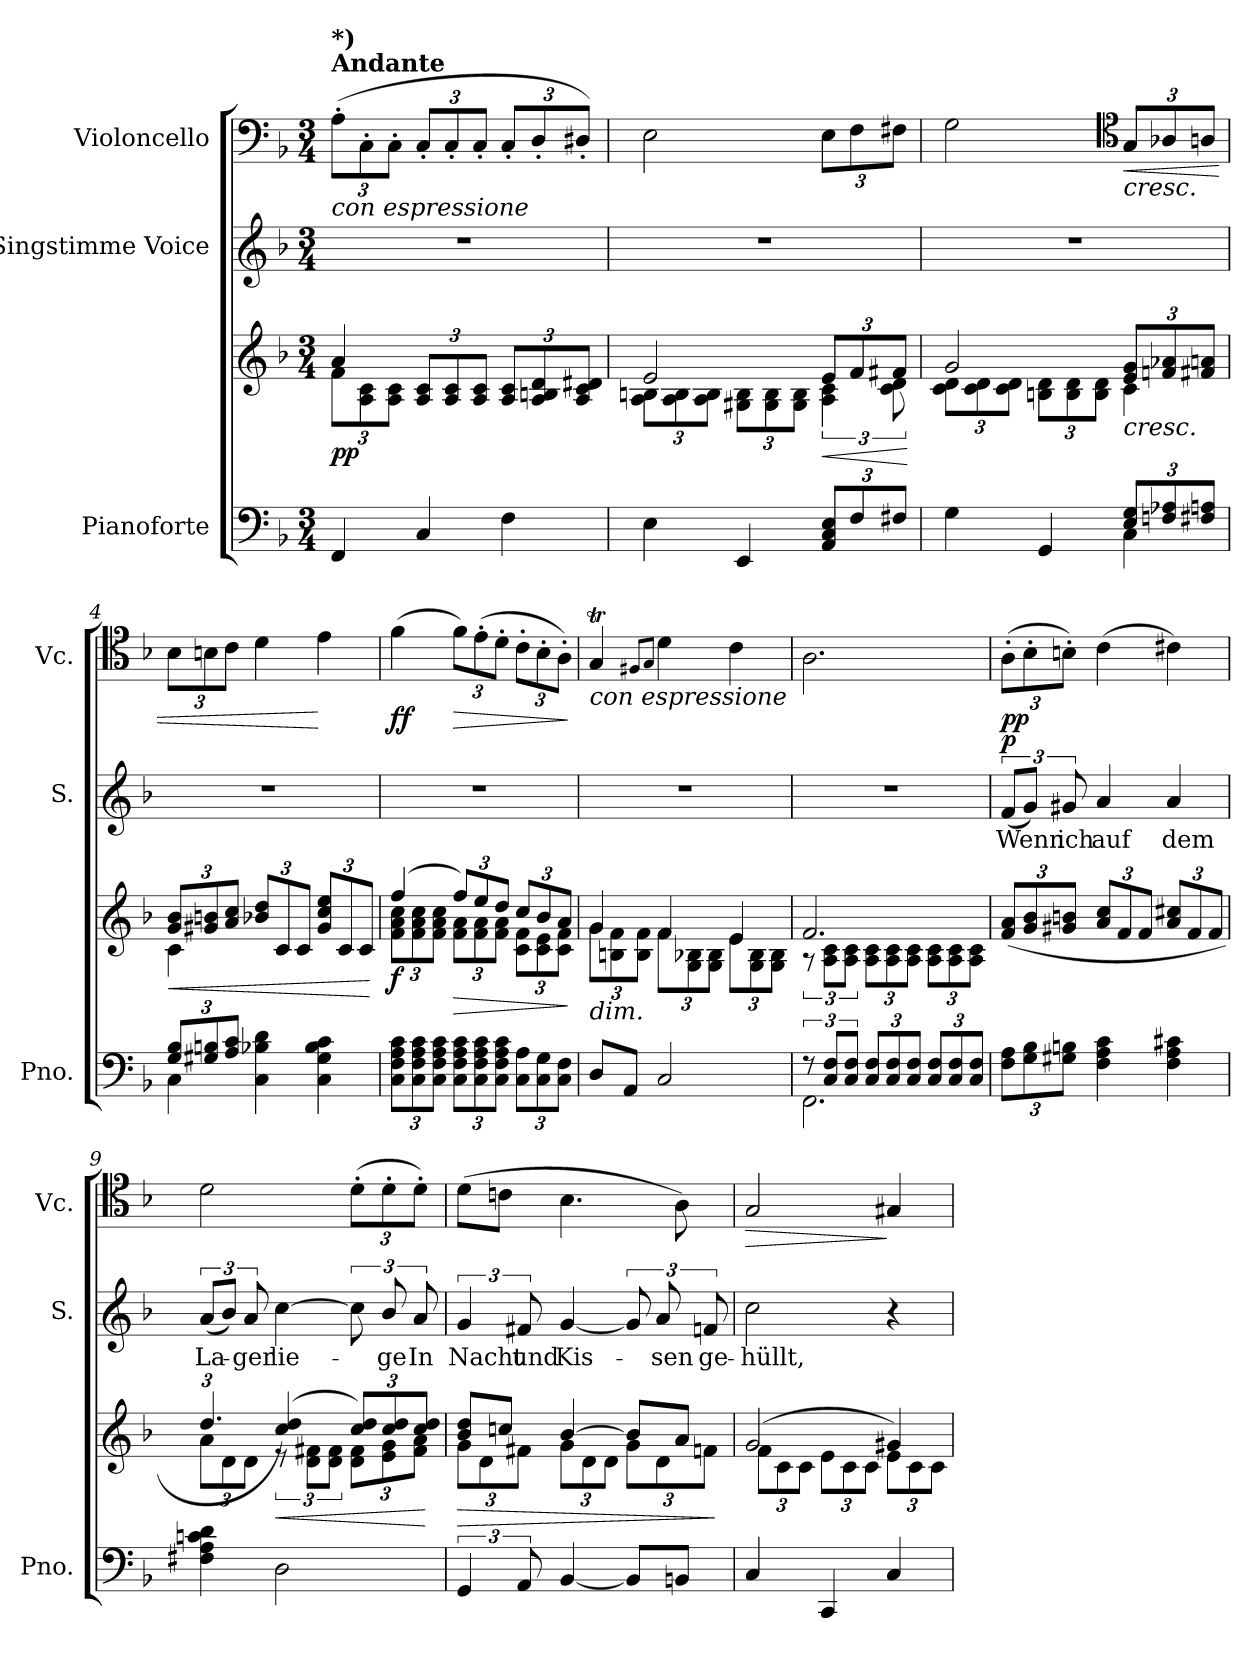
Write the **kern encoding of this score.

**kern	**kern	**dynam	**kern	**text	**dynam	**kern	**dynam
*part3	*part3	*part3	*part2	*part2	*part2	*part1	*part1
*staff4	*staff3	*staff3/4	*staff2	*staff2	*staff2	*staff1	*staff1
*I"Pianoforte	*	*	*I"Singstimme Voice	*	*	*I"Violoncello	*
*I'Pno.	*	*	*I'S.	*	*	*I'Vc.	*
*clefF4	*clefG2	*	*clefG2	*	*	*clefF4	*
*k[b-]	*k[b-]	*	*k[b-]	*	*	*k[b-]	*
*M3/4	*M3/4	*	*M3/4	*	*	*M3/4	*
=1	=1	=1	=1	=1	=1	=1	=1
*	*^	*	*	*	*	*	*
*	*	*Xbrackettup	*	*	*	*	*	*
!	!	!	!	!	!	!	!LO:TX:a:B:t=Andante	!
!	!	!	!	!	!	!	!LO:TX:b:i:t=con espressione	!
!	!	!	!	!	!	!	!LO:TX:a:B:t=*)	!
!	!	!	!LO:DY:b	!	!	!	!	!
4FF/	4a/	12f\L	pp	2.r	.	.	(12A'\L	.
.	.	12A\ 12c\	.	.	.	.	12C'\	.
.	.	12A\ 12c\J	.	.	.	.	12C'\J	.
*	*	*brackettup	*	*	*	*	*Xbrackettup	*
4C/	4ryy	12A/ 12c/L	.	.	.	.	12C'/L	.
.	.	12A/ 12c/	.	.	.	.	12C'/	.
.	.	12A/ 12c/J	.	.	.	.	12C'/J	.
4F\	4ryy	12A/ 12c/L	.	.	.	.	12C'/L	.
.	.	12A/ 12Bn/ 12d/	.	.	.	.	12D'/	.
.	.	12A/ 12c/ 12d#X/J	.	.	.	.	12D#X'/J)	.
=2	=2	=2	=2	=2	=2	=2	=2	=2
*	*	*Xbrackettup	*	*	*	*	*	*
4E\	2e/	12A\ 12Bn\L	.	2.r	.	.	2E\	.
.	.	12A\ 12B\	.	.	.	.	.	.
.	.	12A\ 12B\J	.	.	.	.	.	.
4EE/	.	12G#X\ 12B\L	.	.	.	.	.	.
.	.	12G#\ 12B\	.	.	.	.	.	.
.	.	12G#\ 12B\J	.	.	.	.	.	.
*Xbrackettup	*	*	*	*	*	*	*	*
!	!	!	!LO:HP:b	!	!	!	!	!
*	*	*brackettup	*	*	*	*	*brackettup	*
12AA/ 12C/ 12E/L	12e/L	6A\ 6c\	<	.	.	.	12E\L	.
12F/	12f/	.	.	.	.	.	12F\	.
12F#X/J	12f#X/J	12c\ 12d\	.	.	.	.	12F#X\J	.
*	*v	*v	*	*	*	*	*	*
.	.	[	.	.	.	.	.
=3	=3	=3	=3	=3	=3	=3	=3
*^	*^	*	*	*	*	*	*
*	*	*	*Xbrackettup	*	*	*	*	*	*
4G\	2ryy	2g/	12c\ 12d\L	.	2.r	.	.	2G\	.
.	.	.	12c\ 12d\	.	.	.	.	.	.
.	.	.	12c\ 12d\J	.	.	.	.	.	.
4GG/	.	.	12Bn\ 12d\L	.	.	.	.	.	.
.	.	.	12B\ 12d\	.	.	.	.	.	.
.	.	.	12B\ 12d\J	.	.	.	.	.	.
*	*	*	*	*	*	*	*	*clefC4	*
*	*	*	*	*	*	*	*	*Xbrackettup	*
!	!	!	!	!	!	!	!	!LO:TX:b:i:t=cresc.	!
!	!	!LO:TX:b:i:t=cresc.	!	!	!	!	!	!	!
!	!	!	!	!	!	!	!	!	!LO:HP:b
12E/ 12G/L	4C\	12e/ 12g/L	4c\	.	.	.	.	12G/L	<
12Fn/ 12A-X/	.	12fn/ 12a-X/	.	.	.	.	.	12A-X/	.
12F#X/ 12An/J	.	12f#X/ 12an/J	.	.	.	.	.	12An/J	.
!!LO:LB:g=z
=4	=4	=4	=4	=4	=4	=4	=4	=4	=4
!	!	!	!	!LO:HP:b	!	!	!	!	!
*	*	*	*	*	*	*	*	*brackettup	*
12G/ 12B-/L	4C\	12g/ 12b-/L	4c\	<	2.r	.	.	12B-\L	.
12G#X/ 12Bn/	.	12g#X/ 12bn/	.	.	.	.	.	12Bn\	.
12A/ 12c/J	.	12a/ 12cc/J	.	.	.	.	.	12c\J	.
4C\ 4B-X\ 4d\	2ryy	12b-X/ 12dd/L	2ryy	.	.	.	.	4d\	.
.	.	12c/	.	.	.	.	.	.	.
.	.	12c/J	.	.	.	.	.	.	.
4C\ 4G#\ 4B-\ 4c\	.	12g#/ 12cc/ 12ee/L	.	.	.	.	.	4e\	[
.	.	12c/	.	.	.	.	.	.	.
.	.	12c/J	.	.	.	.	.	.	.
*v	*v	*	*	*	*	*	*	*	*
*	*v	*v	*	*	*	*	*	*
.	.	[	.	.	.	.	.
!!LO:LB:g=z
=5	=5	=5	=5	=5	=5	=5	=5
*	*^	*	*	*	*	*	*
!	!	!	!LO:DY:b	!	!	!	!	!LO:DY:b
12C\ 12F\ 12A\ 12c\L	(4ff/	12f\ 12a\ 12cc\L	f	2.r	.	.	(4f\	ff
12C\ 12F\ 12A\ 12c\	.	12f\ 12a\ 12cc\	.	.	.	.	.	.
12C\ 12F\ 12A\ 12c\J	.	12f\ 12a\ 12cc\J	.	.	.	.	.	.
!	!	!	!LO:HP:b	!	!	!	!	!
*	*	*	*	*	*	*	*Xbrackettup	*
!	!	!	!	!	!	!	!	!LO:HP:b
12C\ 12F\ 12A\ 12c\L	12ff/L)	12f\ 12a\L	>	.	.	.	12f\L)	>
12C\ 12F\ 12A\ 12c\	12ee/	12f\ 12a\	.	.	.	.	(12e'\	.
12C\ 12F\ 12A\ 12c\J	12dd/J	12f\ 12a\J	.	.	.	.	12d'\J	.
12C\ 12A\L	12cc/L	12c\ 12f\L	.	.	.	.	12c'\L	.
12C\ 12G\	12b-/	12c\ 12e\	.	.	.	.	12B-'\	.
12C\ 12F\J	12a/J	12c\ 12f\J	.	.	.	.	12A'\J)	.
*	*v	*v	*	*	*	*	*	*
.	.	]	.	.	.	.	]
=6	=6	=6	=6	=6	=6	=6	=6
*	*^	*	*	*	*	*	*
!	!	!	!	!	!	!	!LO:TX:b:i:t=con espressione	!
!	!LO:TX:b:i:t=dim.	!	!	!	!	!	!	!
8D/L	4g/	12g\L	.	2.r	.	.	4GT/	.
.	.	12Bn\ 12f\	.	.	.	.	.	.
8AA/J	.	.	.	.	.	.	.	.
.	.	12B\ 12f\J	.	.	.	.	.	.
.	.	.	.	.	.	.	8qF#X/L	.
.	.	.	.	.	.	.	8qG/J	.
2C/	4f/	12f\L	.	.	.	.	4d\	.
.	.	12G\ 12B-X\	.	.	.	.	.	.
.	.	12G\ 12B-\J	.	.	.	.	.	.
.	4e/	12e\L	.	.	.	.	4c\	.
.	.	12G\ 12B-\	.	.	.	.	.	.
.	.	12G\ 12B-\J	.	.	.	.	.	.
=7	=7	=7	=7	=7	=7	=7	=7	=7
*brackettup	*	*brackettup	*	*	*	*	*	*
*^	*	*	*	*	*	*	*	*
12r	2.FF\	2.f/	12r	.	2.r	.	.	2.A\	.
12C/ 12F/L	.	.	12A\ 12c\L	.	.	.	.	.	.
12C/ 12F/J	.	.	12A\ 12c\J	.	.	.	.	.	.
*Xbrackettup	*	*	*Xbrackettup	*	*	*	*	*	*
12C/ 12F/L	.	.	12A\ 12c\L	.	.	.	.	.	.
12C/ 12F/	.	.	12A\ 12c\	.	.	.	.	.	.
12C/ 12F/J	.	.	12A\ 12c\J	.	.	.	.	.	.
12C/ 12F/L	.	.	12A\ 12c\L	.	.	.	.	.	.
12C/ 12F/	.	.	12A\ 12c\	.	.	.	.	.	.
12C/ 12F/J	.	.	12A\ 12c\J	.	.	.	.	.	.
*v	*v	*	*	*	*	*	*	*	*
=8	=8	=8	=8	=8	=8	=8	=8	=8
!	!	!	!	!	!LO:LY:b	!	!	!
*	*v	*v	*	*	*	*	*	*
*	*	*	*	*	*	*brackettup	*
*	*^	*	*	*	*	*	*
!	!	!	!LO:DY:b	!	!	!	!	!
!	!	!	!LO:DY:n=1:b	!	!	!LO:DY:b	!	!LO:DY:b
*	*v	*v	*	*	*	*	*	*
12F\ 12A\L	(12f/ 12a/L	p other-dynamics	(12f/L	Wenn	p	(12A'\L	pp
12G\ 12B-\	12g/ 12b-/	.	12g/J)	.	.	12B-'\	.
!	!	!	!	!LO:LY:b	!	!	!
12G#X\ 12Bn\J	12g#X/ 12bn/J	.	12g#X/	ich	.	12Bn'\J)	.
!	!	!	!	!LO:LY:b	!	!	!
4F\ 4A\ 4c\	12a/ 12cc/L	.	4a/	auf	.	(4c\	.
.	12f/	.	.	.	.	.	.
.	12f/J	.	.	.	.	.	.
!	!	!	!	!LO:LY:b	!	!	!
4F\ 4A\ 4c#X\	12a/ 12cc#X/L	.	4a/	dem	.	4c#X\)	.
.	12f/	.	.	.	.	.	.
.	12f/J	.	.	.	.	.	.
!!LO:PB:g=z
=9	=9	=9	=9	=9	=9	=9	=9
*	*^	*	*	*	*	*	*
!	!	!	!	!	!LO:LY:b	!	!	!
4F#X\ 4A\ 4cn\ 4d\	6.dd/	12a\L	.	(12a/L	La-	.	2d\	.
.	.	12d\	.	12b-/J)	.	.	.	.
!	!	!	!	!	!LO:LY:b	!	!	!
.	.	12d\J	.	12a/	-ger	.	.	.
!	!	!	!LO:HP:b	!	!	!	!	!
*	*	*brackettup	*	*	*	*	*	*
!	!	!	!	!	!LO:LY:b	!	!	!
2D\	(4cc/ 4dd/)	12r	<	[4cc\	lie-	.	.	.
.	.	12d\ 12f#X\L	.	.	.	.	.	.
.	.	12d\ 12f#\J	.	.	.	.	.	.
*	*Xbrackettup	*	*	*	*	*	*	*
.	12cc/ 12dd/L)	12d\ 12f#\L	.	12cc\]	.	.	(12d'\L	.
!	!	!	!	!	!LO:LY:b	!	!	!
.	12cc/ 12dd/	12e\ 12g\	.	12b-/	-ge	.	12d'\	.
!	!	!	!	!	!LO:LY:b	!	!	!
.	12cc/ 12dd/J	12f#\ 12a\J	.	12a/	In	.	12d'\J)	.
*	*v	*v	*	*	*	*	*	*
.	.	[	.	.	.	.	.
!!LO:LB:g=z
=10	=10	=10	=10	=10	=10	=10	=10
*brackettup	*	*	*	*	*	*	*
!	!	!LO:HP:b	!	!LO:LY:b	!	!	!
*	*^	*	*	*	*	*	*
6GG/	8b-/ 8dd/L	12g\L	>	6g/	Nacht	.	(8d\L	.
.	.	12d\	.	.	.	.	.	.
.	8ccn/J	.	.	.	.	.	8cn\J	.
!	!	!	!	!	!LO:LY:b	!	!	!
12AA/	.	12f#X\J	.	12f#X/	und	.	.	.
!	!	!	!	!	!LO:LY:b	!	!	!
[4BB-/	[4b-/	12g\L	.	[4g/	Kis-	.	4.B-i\	.
.	.	12d\	.	.	.	.	.	.
.	.	12d\J	.	.	.	.	.	.
8BB-/L]	8b-/L]	12g\L	.	12g/]	.	.	.	.
!	!	!	!	!	!LO:LY:b	!	!	!
.	.	12d\	.	12a/	-sen	.	.	.
8BBn/J	8a/J	.	.	.	.	.	8A\)	.
!	!	!	!	!	!LO:LY:b	!	!	!
.	.	12fn\J	.	12fn/	ge-	.	.	.
*	*v	*v	*	*	*	*	*	*
.	.	]	.	.	.	.	.
=11	=11	=11	=11	=11	=11	=11	=11
*	*^	*	*	*	*	*	*
!	!	!	!	!	!LO:LY:b	!	!	!LO:HP:b
4C/	(2g/	12f\L	.	2cc\	-hüllt,	.	2G/	>
.	.	12c\	.	.	.	.	.	.
.	.	12c\J	.	.	.	.	.	.
4CC/	.	12e\L	.	.	.	.	.	.
.	.	12c\	.	.	.	.	.	.
.	.	12c\J	.	.	.	.	.	.
4C/	4g#X/)	12e\L	.	4r	.	.	4G#X/	]
.	.	12c\	.	.	.	.	.	.
.	.	12c\J	.	.	.	.	.	.
*	*v	*v	*	*	*	*	*	*
=	=	=	=	=	=	=	=
*-	*-	*-	*-	*-	*-	*-	*-
